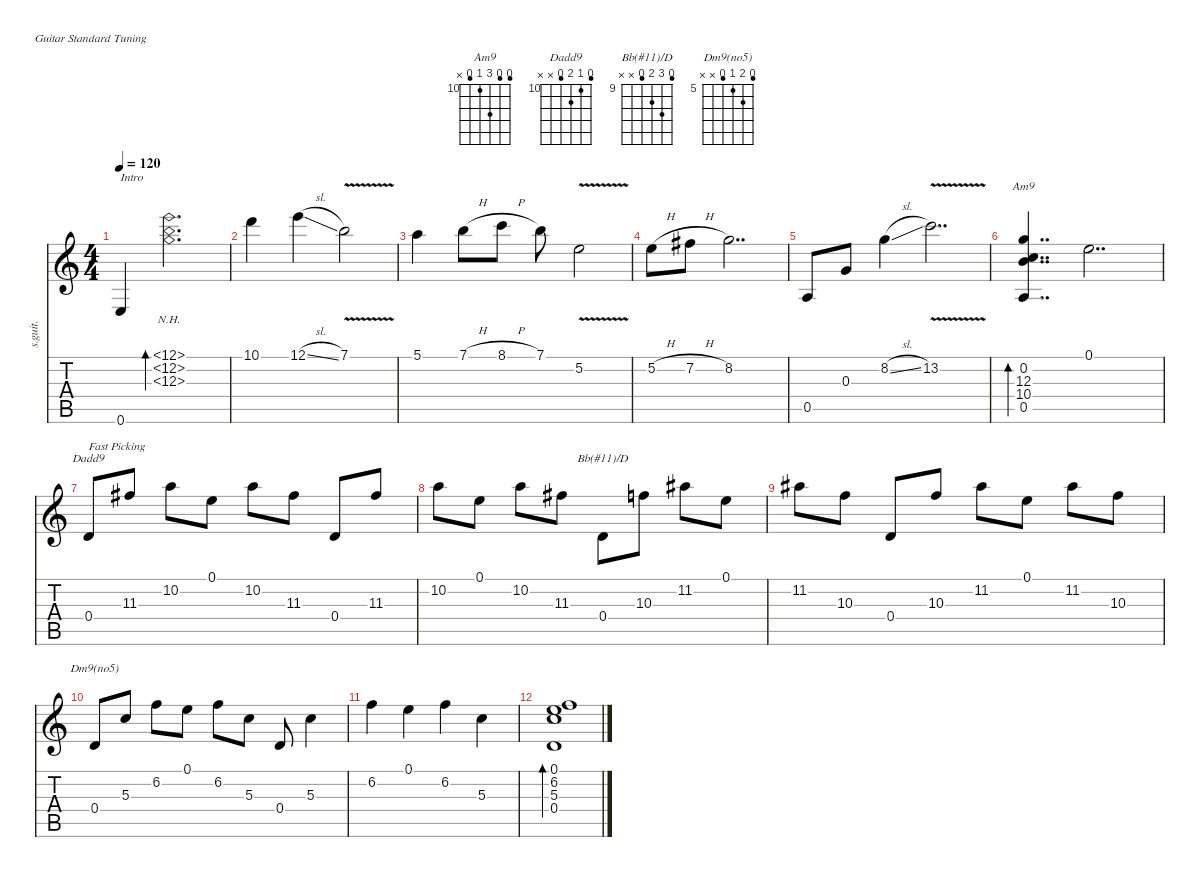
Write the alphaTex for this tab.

\defaultSystemsLayout 4
\hideDynamics
\bracketExtendMode nobrackets
\otherSystemsTrackNameOrientation horizontal
\track ("Steel Guitar" "s.guit.") {instrument acousticguitarsteel}
\staff {score tabs}
\tuning (E4 B3 G3 D3 A2 E2)
\chord ("Am9" 9 9 12 10 9 x) {firstfret 10 showfingering false}
\chord ("Dadd9" 9 10 11 9 x x) {firstfret 10 showfingering false}
\chord ("Bb(#11)/D" 8 11 10 8 x x) {firstfret 9 showfingering false}
\chord ("Dm9(no5)" 4 6 5 4 x x) {firstfret 5 showfingering false}
\ts (4 4)
\tempo 120
\clef g2
\ks c
0.6.4{txt "Intro" dy mf instrument acousticguitarsteel beam Up} (12.3{nh} 12.2{nh} 12.1{nh}).2{d bd 480 beam Down} |
10.1.4{beam Down} 12.1{sl}.4{beam Down} 7.1{v}.2{beam Down} |
5.1.4{beam Down} 7.1{h}.8{beam Down} 8.1{h}.8{beam Down} 7.1.8{beam Down} 5.2{v}.2{beam Down} |
5.2{h}.8{beam Down} 7.2{h acc #}.8{beam Down} 8.2.2{dd beam Down} |
0.5.8{beam Up} 0.3.8{beam Up} 8.2{sl}.4{beam Down} 13.2{v}.2{dd beam Down} |
(0.5 10.4 12.3 0.2).4{dd bd 479 ch "Am9" beam Up} 0.1.2{dd beam Down} |
0.4.8{ch "Dadd9" txt "Fast Picking" beam Up} 11.3{acc #}.8{beam Up} 10.2.8{beam Down} 0.1.8{beam Down} 10.2.8{beam Down} 11.3{acc #}.8{beam Down} 0.4.8{beam Up} 11.3{acc #}.8{beam Up} |
10.2.8{beam Down} 0.1.8{beam Down} 10.2.8{beam Down} 11.3{acc #}.8{beam Down} 0.4.8{ch "Bb(#11)/D" beam Down} 10.3.8{beam Down} 11.2{acc #}.8{beam Down} 0.1.8{beam Down} |
11.2{acc #}.8{beam Down} 10.3.8{beam Down} 0.4.8{beam Up} 10.3.8{beam Up} 11.2{acc #}.8{beam Down} 0.1.8{beam Down} 11.2{acc #}.8{beam Down} 10.3.8{beam Down} |
0.4.8{ch "Dm9(no5)" beam Up} 5.3.8{beam Up} 6.2.8{beam Down} 0.1.8{beam Down} 6.2.8{beam Down} 5.3.8{beam Down} 0.4.8{beam Up} 5.3.4{beam Down} |
6.2.4{beam Down} 0.1.4{beam Down} 6.2.4{beam Down} 5.3.4{beam Down} |
(0.4 5.3 6.2 0.1).1{bd 478 beam Up}
